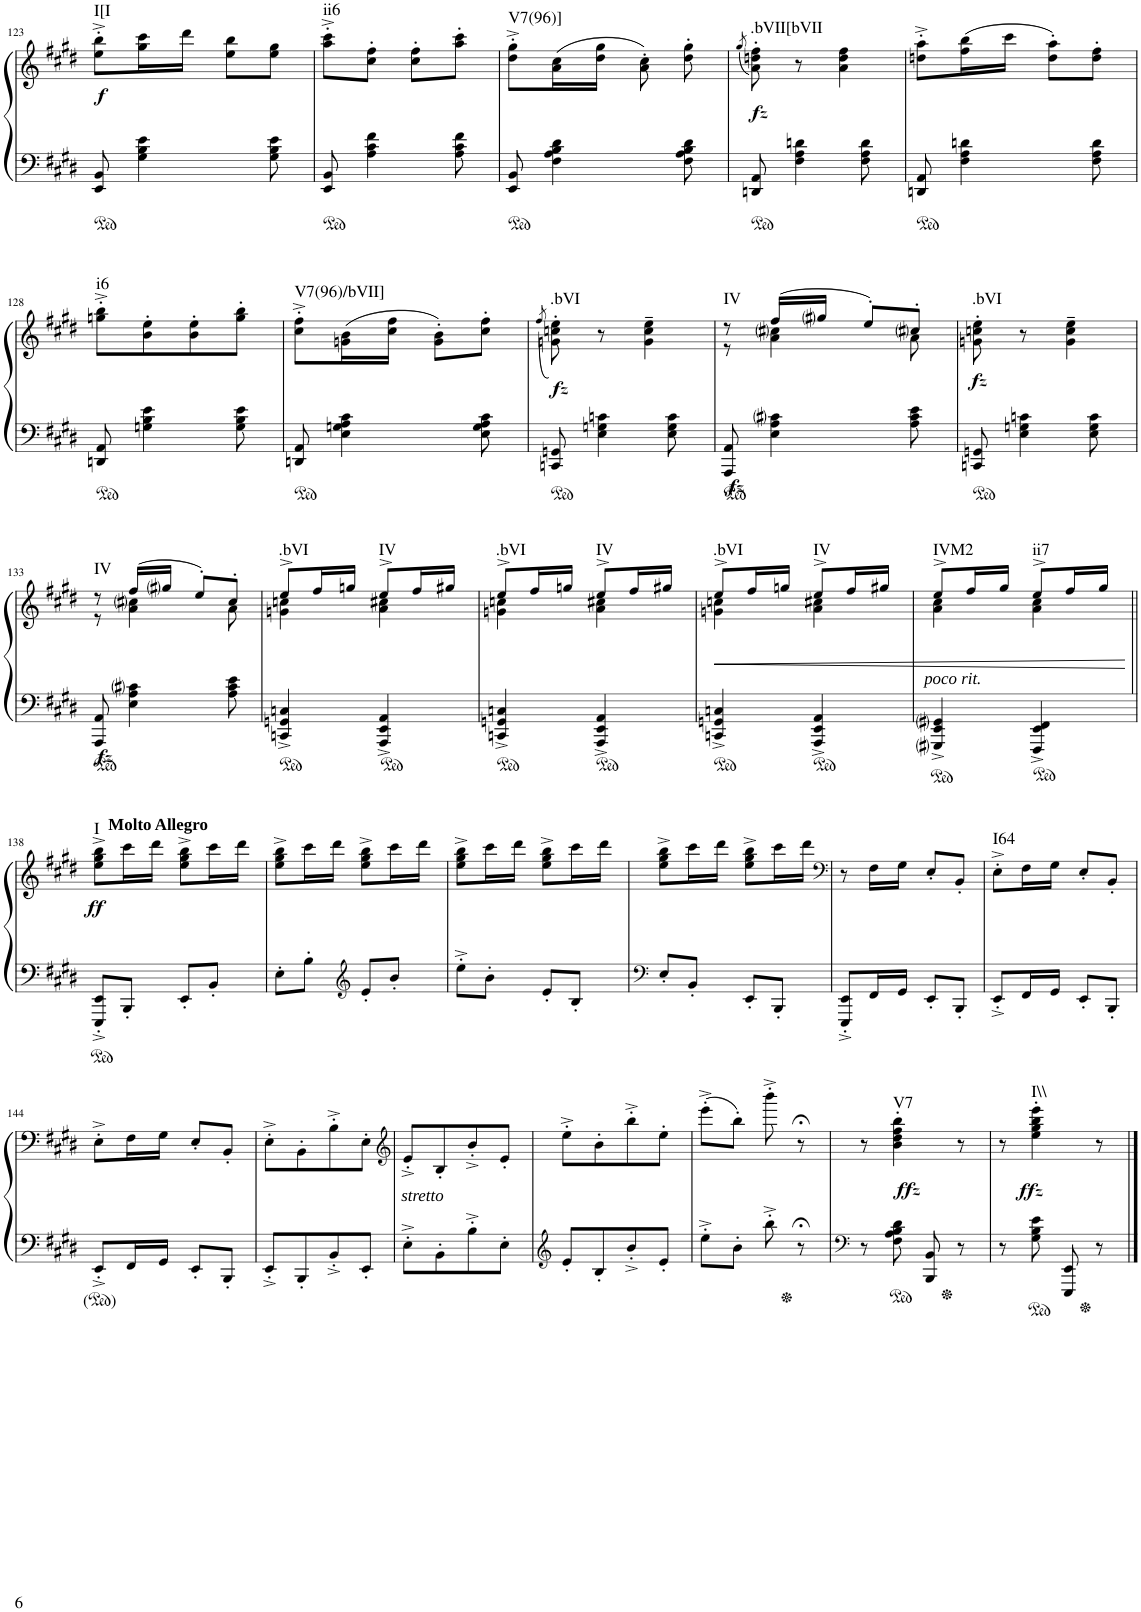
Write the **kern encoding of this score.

**kern	**kern	**dynam	**harte
*part1	*part1	*part1	*part1
*staff2	*staff1	*staff1/2	*
*I"Midi_1	*	*	*
!!LO:PB:g=z
*clefF4	*clefG2	*	*
*k[f#c#g#d#]	*k[f#c#g#d#]	*	*
*M2/4	*M2/4	*	*
=123	=123	=123	=123
!	!	!LO:DY:b	!LO:H:kt=I[I
8EE/ 8BB/	8ee\'^ 8bb\'^L	f	N
4G#\ 4B\ 4e\	16gg#\ 16ccc#\L	.	.
.	16ddd#\JJ	.	.
.	8ee\ 8bb\L	.	.
8G#\ 8B\ 8e\	8ee\ 8gg#\J	.	.
=124	=124	=124	=124
*	*^	*	*
!	!	!	!	!LO:H:kt=ii6
8EE/ 8BB/	8aa\'^ 8ccc#\'^L	2ryy	.	N
4A\ 4c#\ 4f#\	8cc#\' 8ff#\'J	.	.	.
.	8cc#\' 8ff#\'L	.	.	.
8A\ 8c#\ 8f#\	8aa\' 8ccc#\'J	.	.	.
=125	=125	=125	=125	=125
!	!	!	!	!LO:H:kt=V7(96)]
8EE/ 8BB/	8dd#\'^ 8gg#\'^L	2ryy	.	N
4F#\ 4A\ 4B\ 4d#\	(16a\ 16cc#\L	.	.	.
.	16dd#\ 16gg#\JJ	.	.	.
.	8a\' 8cc#\')	.	.	.
8F#\ 8A\ 8B\ 8d#\	8dd#\' 8gg#\'	.	.	.
=126	=126	=126	=126	=126
.	(8qgg#/	.	.	.
!	!	!	!LO:DY:b	!LO:H:kt=.bVII[bVII
8DDn/ 8AA/	8a\' 8ddn\' 8ff#\')	2ryy	fz	N
4F#\ 4A\ 4dn\	8r	.	.	.
.	4a\ 4dd\ 4ff#\	.	.	.
8F#\ 8A\ 8d\	.	.	.	.
=127	=127	=127	=127	=127
8DDn/ 8AA/	8ddn\'^ 8aa\'^L	2ryy	.	.
4F#\ 4A\ 4dn\	(16ff#\ 16bb\L	.	.	.
.	16ccc#\JJ	.	.	.
.	8dd\' 8aa\'L)	.	.	.
8F#\ 8A\ 8d\	8dd\' 8ff#\'J	.	.	.
!!LO:LB:g=z	!!
=128	=128	=128	=128	=128
!	!	!	!	!LO:H:kt=i6
8DDn/ 8AA/	8ggn\'^ 8bb\'^L	2ryy	.	N
4Gn\ 4B\ 4e\	8b\' 8ee\'	.	.	.
.	8b\' 8ee\'	.	.	.
8G\ 8B\ 8e\	8gg\' 8bb\'J	.	.	.
=129	=129	=129	=129	=129
!	!	!	!	!LO:H:kt=V7(96)/bVII]
8DDn/ 8AA/	8cc#\'^ 8ff#\'^L	2ryy	.	N
4E\ 4Gn\ 4A\ 4c#\	(16gn\ 16b\L	.	.	.
.	16cc#\ 16ff#\JJ	.	.	.
.	8g\' 8b\'L)	.	.	.
8E\ 8G\ 8A\ 8c#\	8cc#\' 8ff#\'J	.	.	.
=130	=130	=130	=130	=130
.	(8qff#/	.	.	.
!	!	!	!LO:DY:b	!LO:H:kt=.bVI
8CCn/ 8GGn/	8gn\' 8ccn\' 8ee\')	2ryy	fz	N
4E\ 4Gn\ 4cn\	8r	.	.	.
.	4g\~ 4cc\~ 4ee\~	.	.	.
8E\ 8G\ 8c\	.	.	.	.
=131	=131	=131	=131	=131
!	!	!	!LO:DY:b=2	!LO:H:kt=IV
8AAA/ 8AA/	8r	8r	fz	N
4E\ 4A\ 4c#i\	(16ff#/LL	4a\ 4cc#i\	.	.
.	16gg#i/JJ	.	.	.
.	8ee'/L)	.	.	.
8A\ 8c#\ 8e\	8cc#i'/J	8a\	.	.
=132	=132	=132	=132	=132
!	!	!	!LO:DY:b	!LO:H:kt=.bVI
8CCn/ 8GGn/	8gn\' 8ccn\' 8ee\'	2ryy	fz	N
4E\ 4Gn\ 4cn\	8r	.	.	.
.	4g\~ 4cc\~ 4ee\~	.	.	.
8E\ 8G\ 8c\	.	.	.	.
!!LO:LB:g=z	!!
=133	=133	=133	=133	=133
!	!	!	!LO:DY:b=2	!LO:H:kt=IV
8AAA/ 8AA/	8r	8r	fz	N
4E\ 4A\ 4c#i\	(16ff#/LL	4a\ 4cc#i\	.	.
.	16gg#i/JJ	.	.	.
.	8ee'/L)	.	.	.
8A\ 8c#\ 8e\	8cc#'/J	8a\	.	.
=134	=134	=134	=134	=134
!	!	!	!	!LO:H:kt=.bVI
4CCn/^ 4GGn/^ 4Cn/^	8ee^/L	4gn\ 4ccn\	.	N
.	16ff#/L	.	.	.
.	16ggn/JJ	.	.	.
!	!	!	!	!LO:H:kt=IV
4AAA/^ 4EE/^ 4AA/^	8ee^/L	4a\ 4cc#X\	.	N
.	16ff#/L	.	.	.
.	16gg#X/JJ	.	.	.
=135	=135	=135	=135	=135
!	!	!	!	!LO:H:kt=.bVI
4CCn/^ 4GGn/^ 4Cn/^	8ee^/L	4gn\ 4ccn\	.	N
.	16ff#/L	.	.	.
.	16ggn/JJ	.	.	.
!	!	!	!	!LO:H:kt=IV
4AAA/^ 4EE/^ 4AA/^	8ee^/L	4a\ 4cc#X\	.	N
.	16ff#/L	.	.	.
.	16gg#X/JJ	.	.	.
=136	=136	=136	=136	=136
!	!	!	!LO:HP:b	!LO:H:kt=.bVI
4CCn/^ 4GGn/^ 4Cn/^	8ee^/L	4gn\ 4ccn\	<	N
.	16ff#/L	.	.	.
.	16ggn/JJ	.	.	.
!	!	!	!	!LO:H:kt=IV
4AAA/^ 4EE/^ 4AA/^	8ee^/L	4a\ 4cc#X\	.	N
.	16ff#/L	.	.	.
.	16gg#X/JJ	.	.	.
!	!LO:TX:b:i:t=poco rit.	!	!	!
=137	=137	=137	=137	=137
!	!	!	!	!LO:H:kt=IVM2
4GGG#i/^ 4EE/^ 4GG#i/^	8ee^/L	4a\ 4cc#\	.	N
.	16ff#/L	.	.	.
.	16gg#/JJ	.	.	.
!	!	!	!	!LO:H:kt=ii7
4FFF#/^ 4EE/^ 4FF#/^	8ee^/L	4a\ 4cc#\	.	N
.	16ff#/L	.	.	.
.	16gg#/JJ	.	.	.
*	*v	*v	*	*
.	.	[	.
!!LO:LB:g=z
=138||	=138||	=138||	=138||
*	*^	*	*
!	!LO:TX:a:B:t=Molto Allegro	!	!	!
!	!	!	!LO:DY:b	!LO:H:kt=I
8EEE/'^ 8EE/'^L	8ee\^ 8gg#\^ 8bb\^L	2ryy	ff	N
8BBB'/J	16ccc#\L	.	.	.
.	16ddd#\JJ	.	.	.
8EE'/L	8ee\^ 8gg#\^ 8bb\^L	.	.	.
8BB'/J	16ccc#\L	.	.	.
.	16ddd#\JJ	.	.	.
=139	=139	=139	=139	=139
8E'\L	8ee\^ 8gg#\^ 8bb\^L	2ryy	.	.
8B'\J	16ccc#\L	.	.	.
.	16ddd#\JJ	.	.	.
*clefG2	*	*	*	*
8e'/L	8ee\^ 8gg#\^ 8bb\^L	.	.	.
8b'/J	16ccc#\L	.	.	.
.	16ddd#\JJ	.	.	.
*	*v	*v	*	*
=140	=140	=140	=140
8ee'^\L	8ee\^ 8gg#\^ 8bb\^L	.	.
8b'\J	16ccc#\L	.	.
.	16ddd#\JJ	.	.
8e'/L	8ee\^ 8gg#\^ 8bb\^L	.	.
8B'/J	16ccc#\L	.	.
.	16ddd#\JJ	.	.
=141	=141	=141	=141
*clefF4	*	*	*
8E'/L	8ee\^ 8gg#\^ 8bb\^L	.	.
8BB'/J	16ccc#\L	.	.
.	16ddd#\JJ	.	.
8EE'/L	8ee\^ 8gg#\^ 8bb\^L	.	.
8BBB'/J	16ccc#\L	.	.
.	16ddd#\JJ	.	.
=142	=142	=142	=142
*	*clefF4	*	*
8EEE/'^ 8EE/'^L	8r	.	.
16FF#/L	16F#\LL	.	.
16GG#/JJ	16G#\JJ	.	.
8EE'/L	8E'/L	.	.
8BBB'/J	8BB'/J	.	.
=143	=143	=143	=143
!	!	!	!LO:H:kt=I64
8EE'^/L	8E'^\L	.	N
16FF#/L	16F#\L	.	.
16GG#/JJ	16G#\JJ	.	.
8EE'/L	8E'/L	.	.
8BBB'/J	8BB'/J	.	.
!!LO:LB:g=z
=144	=144	=144	=144
8EE'^/L	8E'^\L	.	.
16FF#/L	16F#\L	.	.
16GG#/JJ	16G#\JJ	.	.
8EE'/L	8E'/L	.	.
8BBB'/J	8BB'/J	.	.
=145	=145	=145	=145
8EE'^/L	8E'^\L	.	.
8BBB'/	8BB'\	.	.
8BB'^/	8B'^\	.	.
8EE'/J	8E'\J	.	.
=146	=146	=146	=146
*	*clefG2	*	*
!	!LO:TX:b:i:t=stretto	!	!
8E'^\L	8e'^/L	.	.
8BB'\	8B'/	.	.
8B'^\	8b'^/	.	.
8E'\J	8e'/J	.	.
=147	=147	=147	=147
*clefG2	*	*	*
8e'/L	8ee'^\L	.	.
8B'/	8b'\	.	.
8b'^/	8bb'^\	.	.
8e'/J	8ee'\J	.	.
=148	=148	=148	=148
8ee'^\L	(8eee'^\L	.	.
8b'\J	8bb'\J)	.	.
8bb'^\	8bbb'^\	.	.
8r;<	8r;<	.	.
=149	=149	=149	=149
*clefF4	*	*	*
8r	8r	.	.
!	!	!LO:DY:b	!LO:H:kt=V7
8F#\ 8A\ 8B\ 8d#\	4b\' 4dd#\' 4ff#\' 4bb\'	other-dynamics	N
8BBB/ 8BB/	.	.	.
8r	8r	.	.
=150	=150	=150	=150
8r	8r	.	.
!	!	!LO:DY:b	!LO:H:kt=I\\
8G#\ 8B\ 8e\	4ee\' 4gg#\' 4bb\' 4eee\'	other-dynamics	N
8EEE/ 8EE/	.	.	.
8r	8r	.	.
==	==	==	==
*-	*-	*-	*-
